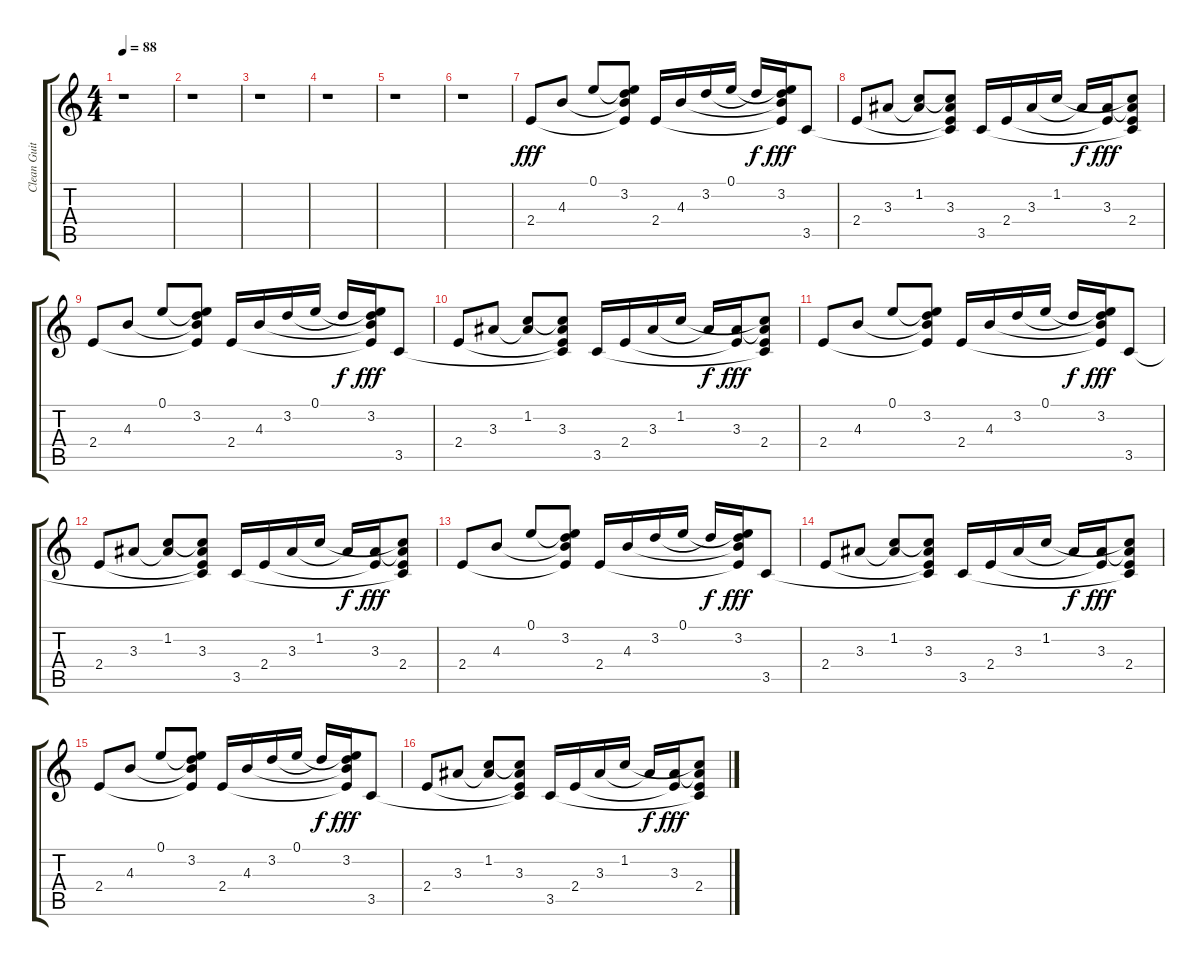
\track ("Clean Guitar" "Clean Guit") {instrument electricguitarclean}
\staff {score tabs}
\tuning (E4 B3 G3 D3 A2 E2) {hide}
\ts (4 4)
\tempo 88
\clef g2
\ks c
r.1{dy fff} |
r.1 |
r.1 |
r.1 |
r.1 |
r.1 |
2.4.8 4.3.8 0.1.8 (0.1{t} 3.2 4.3{t} 2.4{t}).8 2.4.16 4.3.16 3.2.16 0.1.16 3.2{t}.16{dy f} (0.1{t} 3.2 4.3{t} 2.4{t}).16{dy fff} 3.5.8 |
2.4.8 3.3.8 (1.2 3.3{t}).8 (1.2{t} 3.3 2.4{t} 3.5{t}).8 3.5.16 2.4.16 3.3.16 1.2.16 3.3{t}.16{dy f} (3.3 2.4{t}).16{dy fff} (1.2{t} 3.3{t} 2.4 3.5{t}).8 |
2.4.8 4.3.8 0.1.8 (0.1{t} 3.2 4.3{t} 2.4{t}).8 2.4.16 4.3.16 3.2.16 0.1.16 3.2{t}.16{dy f} (0.1{t} 3.2 4.3{t} 2.4{t}).16{dy fff} 3.5.8 |
2.4.8 3.3.8 (1.2 3.3{t}).8 (1.2{t} 3.3 2.4{t} 3.5{t}).8 3.5.16 2.4.16 3.3.16 1.2.16 3.3{t}.16{dy f} (3.3 2.4{t}).16{dy fff} (1.2{t} 3.3{t} 2.4 3.5{t}).8 |
2.4.8 4.3.8 0.1.8 (0.1{t} 3.2 4.3{t} 2.4{t}).8 2.4.16 4.3.16 3.2.16 0.1.16 3.2{t}.16{dy f} (0.1{t} 3.2 4.3{t} 2.4{t}).16{dy fff} 3.5.8 |
2.4.8 3.3.8 (1.2 3.3{t}).8 (1.2{t} 3.3 2.4{t} 3.5{t}).8 3.5.16 2.4.16 3.3.16 1.2.16 3.3{t}.16{dy f} (3.3 2.4{t}).16{dy fff} (1.2{t} 3.3{t} 2.4 3.5{t}).8 |
2.4.8 4.3.8 0.1.8 (0.1{t} 3.2 4.3{t} 2.4{t}).8 2.4.16 4.3.16 3.2.16 0.1.16 3.2{t}.16{dy f} (0.1{t} 3.2 4.3{t} 2.4{t}).16{dy fff} 3.5.8 |
2.4.8 3.3.8 (1.2 3.3{t}).8 (1.2{t} 3.3 2.4{t} 3.5{t}).8 3.5.16 2.4.16 3.3.16 1.2.16 3.3{t}.16{dy f} (3.3 2.4{t}).16{dy fff} (1.2{t} 3.3{t} 2.4 3.5{t}).8 |
2.4.8 4.3.8 0.1.8 (0.1{t} 3.2 4.3{t} 2.4{t}).8 2.4.16 4.3.16 3.2.16 0.1.16 3.2{t}.16{dy f} (0.1{t} 3.2 4.3{t} 2.4{t}).16{dy fff} 3.5.8 |
2.4.8 3.3.8 (1.2 3.3{t}).8 (1.2{t} 3.3 2.4{t} 3.5{t}).8 3.5.16 2.4.16 3.3.16 1.2.16 3.3{t}.16{dy f} (3.3 2.4{t}).16{dy fff} (1.2{t} 3.3{t} 2.4 3.5{t}).8
